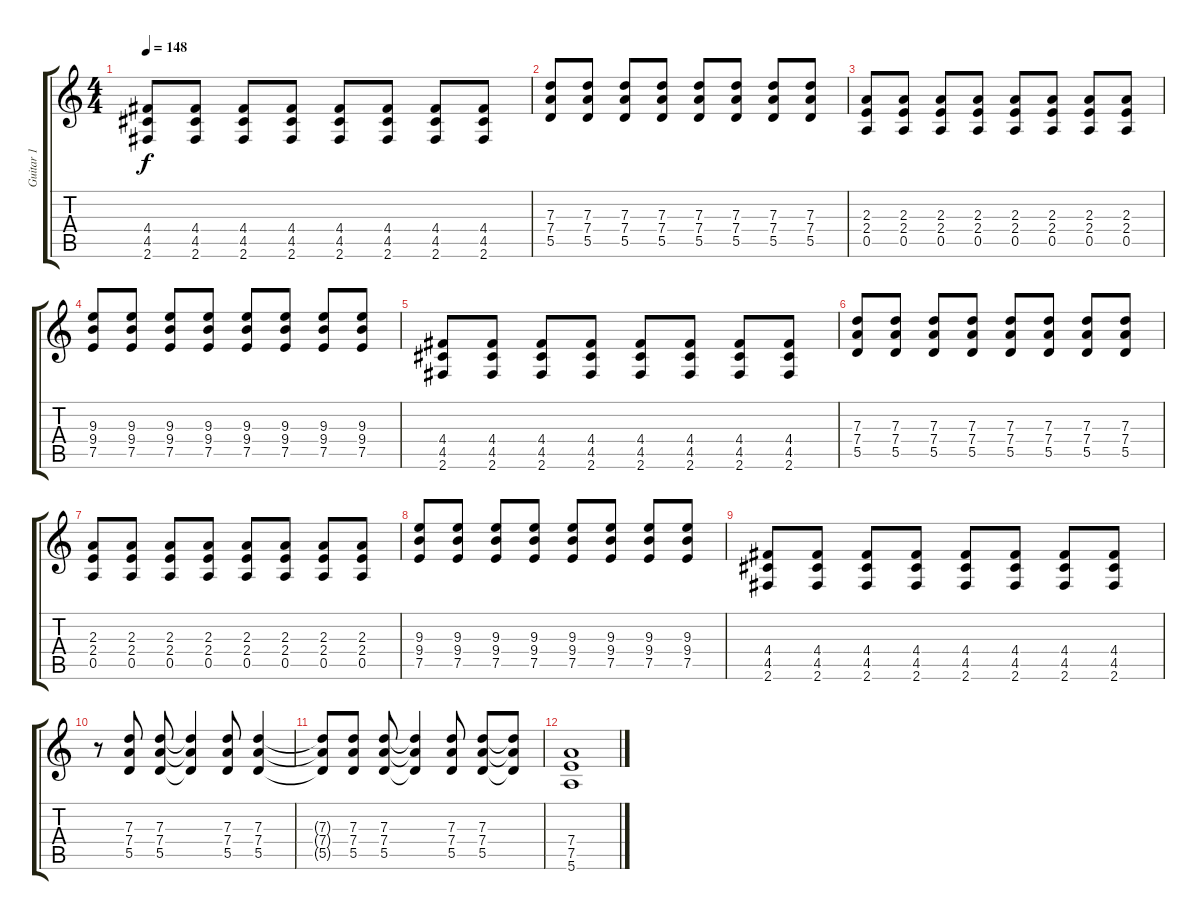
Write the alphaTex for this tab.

\track ("Guitar 1" "Guitar 1") {instrument electricguitarclean}
\staff {score tabs}
\tuning (E4 B3 G3 D3 A2 E2) {hide}
\ts (4 4)
\tempo 148
\clef g2
\ks c
(4.4 4.5 2.6).8{dy f} (4.4 4.5 2.6).8 (4.4 4.5 2.6).8 (4.4 4.5 2.6).8 (4.4 4.5 2.6).8 (4.4 4.5 2.6).8 (4.4 4.5 2.6).8 (4.4 4.5 2.6).8 |
(7.3 7.4 5.5).8 (7.3 7.4 5.5).8 (7.3 7.4 5.5).8 (7.3 7.4 5.5).8 (7.3 7.4 5.5).8 (7.3 7.4 5.5).8 (7.3 7.4 5.5).8 (7.3 7.4 5.5).8 |
(2.3 2.4 0.5).8 (2.3 2.4 0.5).8 (2.3 2.4 0.5).8 (2.3 2.4 0.5).8 (2.3 2.4 0.5).8 (2.3 2.4 0.5).8 (2.3 2.4 0.5).8 (2.3 2.4 0.5).8 |
(9.3 9.4 7.5).8 (9.3 9.4 7.5).8 (9.3 9.4 7.5).8 (9.3 9.4 7.5).8 (9.3 9.4 7.5).8 (9.3 9.4 7.5).8 (9.3 9.4 7.5).8 (9.3 9.4 7.5).8 |
(4.4 4.5 2.6).8 (4.4 4.5 2.6).8 (4.4 4.5 2.6).8 (4.4 4.5 2.6).8 (4.4 4.5 2.6).8 (4.4 4.5 2.6).8 (4.4 4.5 2.6).8 (4.4 4.5 2.6).8 |
(7.3 7.4 5.5).8 (7.3 7.4 5.5).8 (7.3 7.4 5.5).8 (7.3 7.4 5.5).8 (7.3 7.4 5.5).8 (7.3 7.4 5.5).8 (7.3 7.4 5.5).8 (7.3 7.4 5.5).8 |
(2.3 2.4 0.5).8 (2.3 2.4 0.5).8 (2.3 2.4 0.5).8 (2.3 2.4 0.5).8 (2.3 2.4 0.5).8 (2.3 2.4 0.5).8 (2.3 2.4 0.5).8 (2.3 2.4 0.5).8 |
(9.3 9.4 7.5).8 (9.3 9.4 7.5).8 (9.3 9.4 7.5).8 (9.3 9.4 7.5).8 (9.3 9.4 7.5).8 (9.3 9.4 7.5).8 (9.3 9.4 7.5).8 (9.3 9.4 7.5).8 |
(4.4 4.5 2.6).8 (4.4 4.5 2.6).8 (4.4 4.5 2.6).8 (4.4 4.5 2.6).8 (4.4 4.5 2.6).8 (4.4 4.5 2.6).8 (4.4 4.5 2.6).8 (4.4 4.5 2.6).8 |
r.8 (7.3 7.4 5.5).8 (7.3 7.4 5.5).8 (7.3{t} 7.4{t} 5.5{t}).4 (7.3 7.4 5.5).8 (7.3 7.4 5.5).4 |
(7.3{t} 7.4{t} 5.5{t}).8 (7.3 7.4 5.5).8 (7.3 7.4 5.5).8 (7.3{t} 7.4{t} 5.5{t}).4 (7.3 7.4 5.5).8 (7.3 7.4 5.5).8 (7.3{t} 7.4{t} 5.5{t}).8 |
(7.4 7.5 5.6).1
